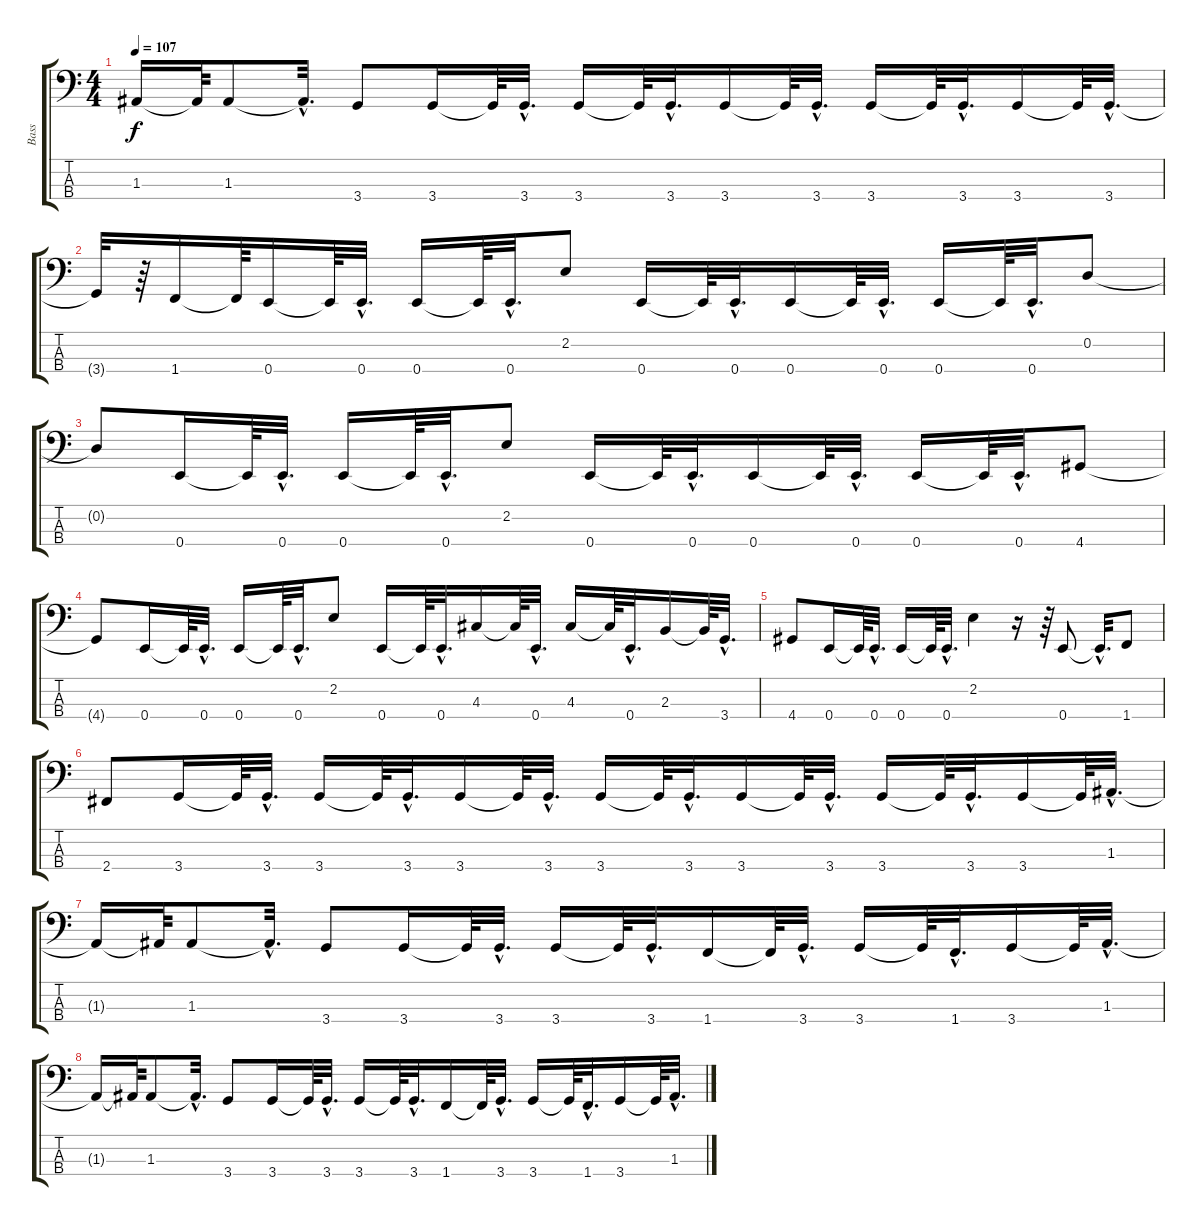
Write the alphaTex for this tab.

\track ("Bass" "Bass") {instrument electricbasspick}
\staff {score tabs}
\tuning (G2 D2 A1 E1) {hide}
\ts (4 4)
\tempo 107
\clef f4
\ks c
1.3{t}.16{dy f} 1.3{t}.64 1.3.8 1.3{hac t}.32{d} 3.4.8 3.4.16 3.4{t}.64 3.4{hac}.32{d} 3.4.16 3.4{t}.64 3.4{hac}.32{d} 3.4.16 3.4{t}.64 3.4{hac}.32{d} 3.4.16 3.4{t}.64 3.4{hac}.32{d} 3.4.16 3.4{t}.64 3.4{hac}.32{d} |
3.4{t}.32 r.64 1.4.16 1.4{t}.64 0.4.16 0.4{t}.64 0.4{hac}.32{d} 0.4.16 0.4{t}.64 0.4{hac}.32{d} 2.2.8 0.4.16 0.4{t}.64 0.4{hac}.32{d} 0.4.16 0.4{t}.64 0.4{hac}.32{d} 0.4.16 0.4{t}.64 0.4{hac}.32{d} 0.2.8 |
0.2{t}.8 0.4.16 0.4{t}.64 0.4{hac}.32{d} 0.4.16 0.4{t}.64 0.4{hac}.32{d} 2.2.8 0.4.16 0.4{t}.64 0.4{hac}.32{d} 0.4.16 0.4{t}.64 0.4{hac}.32{d} 0.4.16 0.4{t}.64 0.4{hac}.32{d} 4.4.8 |
4.4{t}.8 0.4.16 0.4{t}.64 0.4{hac}.32{d} 0.4.16 0.4{t}.64 0.4{hac}.32{d} 2.2.8 0.4.16 0.4{t}.64 0.4{hac}.32{d} 4.3.16 4.3{t}.64 0.4{hac}.32{d} 4.3.16 4.3{t}.64 0.4{hac}.32{d} 2.3.16 2.3{t}.64 3.4{hac}.32{d} |
4.4.8 0.4.16 0.4{t}.64 0.4{hac}.32{d} 0.4.16 0.4{t}.64 0.4{hac}.32{d} 2.2.4 r.16 r.64 0.4.8 0.4{hac t}.32{d} 1.4.8 |
2.4.8 3.4.16 3.4{t}.64 3.4{hac}.32{d} 3.4.16 3.4{t}.64 3.4{hac}.32{d} 3.4.16 3.4{t}.64 3.4{hac}.32{d} 3.4.16 3.4{t}.64 3.4{hac}.32{d} 3.4.16 3.4{t}.64 3.4{hac}.32{d} 3.4.16 3.4{t}.64 3.4{hac}.32{d} 3.4.16 3.4{t}.64 1.3{hac}.32{d} |
1.3{t}.16 1.3{t}.64 1.3.8 1.3{hac t}.32{d} 3.4.8 3.4.16 3.4{t}.64 3.4{hac}.32{d} 3.4.16 3.4{t}.64 3.4{hac}.32{d} 1.4.16 1.4{t}.64 3.4{hac}.32{d} 3.4.16 3.4{t}.64 1.4{hac}.32{d} 3.4.16 3.4{t}.64 1.3{hac}.32{d} |
1.3{t}.16 1.3{t}.64 1.3.8 1.3{hac t}.32{d} 3.4.8 3.4.16 3.4{t}.64 3.4{hac}.32{d} 3.4.16 3.4{t}.64 3.4{hac}.32{d} 1.4.16 1.4{t}.64 3.4{hac}.32{d} 3.4.16 3.4{t}.64 1.4{hac}.32{d} 3.4.16 3.4{t}.64 1.3{hac}.32{d}
